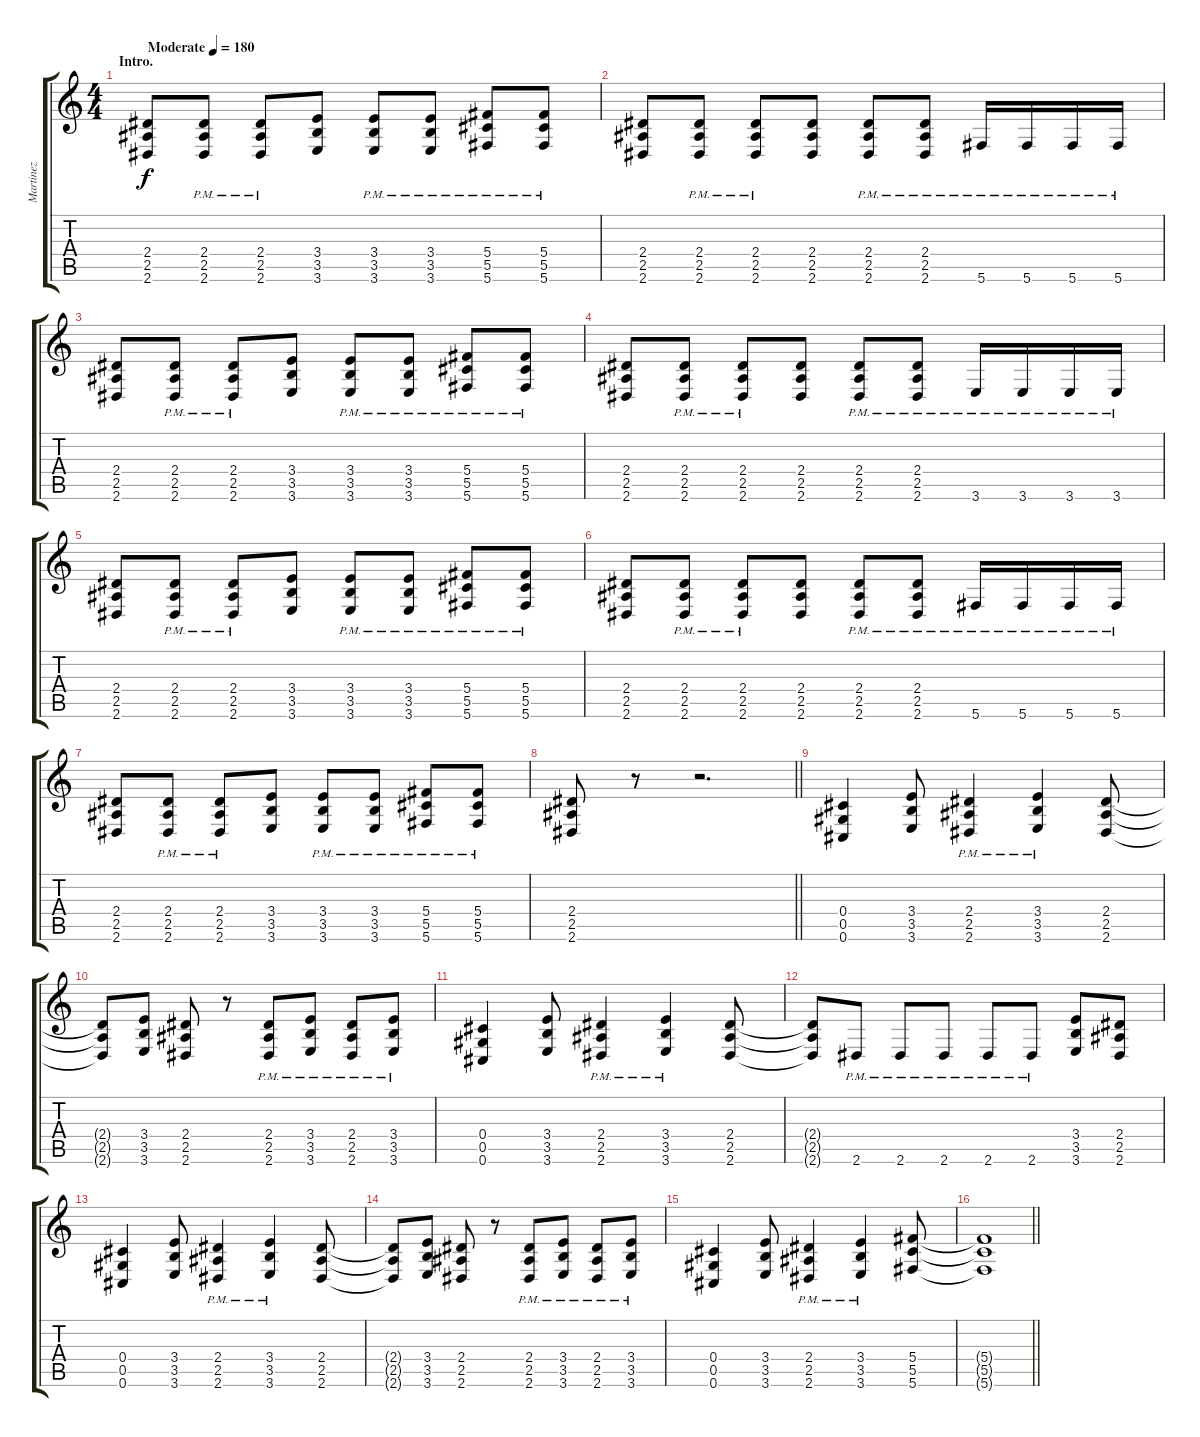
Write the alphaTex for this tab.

\track ("Martinez" "Martinez") {instrument distortionguitar}
\staff {score tabs}
\tuning (Eb4 Bb3 Gb3 Db3 Ab2 Db2) {hide}
\ts (4 4)
\section ("" "Intro.")
\tempo (180 "Moderate")
\clef g2
\ks c
(2.4 2.5 2.6).8{dy f instrument distortionguitar} (2.4{pm} 2.5{pm} 2.6{pm}).8 (2.4{pm} 2.5{pm} 2.6{pm}).8 (3.4 3.5 3.6).8 (3.4{pm} 3.5{pm} 3.6{pm}).8 (3.4{pm} 3.5{pm} 3.6{pm}).8 (5.4{pm} 5.5{pm} 5.6{pm}).8 (5.4{pm} 5.5{pm} 5.6{pm}).8 |
(2.4 2.5 2.6).8 (2.4{pm} 2.5{pm} 2.6{pm}).8 (2.4{pm} 2.5{pm} 2.6{pm}).8 (2.4 2.5 2.6).8 (2.4{pm} 2.5{pm} 2.6{pm}).8 (2.4{pm} 2.5{pm} 2.6{pm}).8 5.6{pm}.16 5.6{pm}.16 5.6{pm}.16 5.6{pm}.16 |
(2.4 2.5 2.6).8 (2.4{pm} 2.5{pm} 2.6{pm}).8 (2.4{pm} 2.5{pm} 2.6{pm}).8 (3.4 3.5 3.6).8 (3.4{pm} 3.5{pm} 3.6{pm}).8 (3.4{pm} 3.5{pm} 3.6{pm}).8 (5.4{pm} 5.5{pm} 5.6{pm}).8 (5.4{pm} 5.5{pm} 5.6{pm}).8 |
(2.4 2.5 2.6).8 (2.4{pm} 2.5{pm} 2.6{pm}).8 (2.4{pm} 2.5{pm} 2.6{pm}).8 (2.4 2.5 2.6).8 (2.4{pm} 2.5{pm} 2.6{pm}).8 (2.4{pm} 2.5{pm} 2.6{pm}).8 3.6{pm}.16 3.6{pm}.16 3.6{pm}.16 3.6{pm}.16 |
(2.4 2.5 2.6).8 (2.4{pm} 2.5{pm} 2.6{pm}).8 (2.4{pm} 2.5{pm} 2.6{pm}).8 (3.4 3.5 3.6).8 (3.4{pm} 3.5{pm} 3.6{pm}).8 (3.4{pm} 3.5{pm} 3.6{pm}).8 (5.4{pm} 5.5{pm} 5.6{pm}).8 (5.4{pm} 5.5{pm} 5.6{pm}).8 |
(2.4 2.5 2.6).8 (2.4{pm} 2.5{pm} 2.6{pm}).8 (2.4{pm} 2.5{pm} 2.6{pm}).8 (2.4 2.5 2.6).8 (2.4{pm} 2.5{pm} 2.6{pm}).8 (2.4{pm} 2.5{pm} 2.6{pm}).8 5.6{pm}.16 5.6{pm}.16 5.6{pm}.16 5.6{pm}.16 |
(2.4 2.5 2.6).8 (2.4{pm} 2.5{pm} 2.6{pm}).8 (2.4{pm} 2.5{pm} 2.6{pm}).8 (3.4 3.5 3.6).8 (3.4{pm} 3.5{pm} 3.6{pm}).8 (3.4{pm} 3.5{pm} 3.6{pm}).8 (5.4{pm} 5.5{pm} 5.6{pm}).8 (5.4{pm} 5.5{pm} 5.6{pm}).8 |
\barLineRight lightlight
(2.4 2.5 2.6).8 r.8 r.2{d} |
(0.4 0.5 0.6).4 (3.4 3.5 3.6).8 (2.4{pm} 2.5{pm} 2.6{pm}).4 (3.4{pm} 3.5{pm} 3.6{pm}).4 (2.4 2.5 2.6).8 |
(2.4{t} 2.5{t} 2.6{t}).8 (3.4 3.5 3.6).8 (2.4 2.5 2.6).8 r.8 (2.4{pm} 2.5{pm} 2.6{pm}).8 (3.4{pm} 3.5{pm} 3.6{pm}).8 (2.4{pm} 2.5{pm} 2.6{pm}).8 (3.4{pm} 3.5{pm} 3.6{pm}).8 |
(0.4 0.5 0.6).4 (3.4 3.5 3.6).8 (2.4{pm} 2.5{pm} 2.6{pm}).4 (3.4{pm} 3.5{pm} 3.6{pm}).4 (2.4 2.5 2.6).8 |
(2.4{t} 2.5{t} 2.6{t}).8 2.6{pm}.8 2.6{pm}.8 2.6{pm}.8 2.6{pm}.8 2.6{pm}.8 (3.4 3.5 3.6).8 (2.4 2.5 2.6).8 |
(0.4 0.5 0.6).4 (3.4 3.5 3.6).8 (2.4{pm} 2.5{pm} 2.6{pm}).4 (3.4{pm} 3.5{pm} 3.6{pm}).4 (2.4 2.5 2.6).8 |
(2.4{t} 2.5{t} 2.6{t}).8 (3.4 3.5 3.6).8 (2.4 2.5 2.6).8 r.8 (2.4{pm} 2.5{pm} 2.6{pm}).8 (3.4{pm} 3.5{pm} 3.6{pm}).8 (2.4{pm} 2.5{pm} 2.6{pm}).8 (3.4{pm} 3.5{pm} 3.6{pm}).8 |
(0.4 0.5 0.6).4 (3.4 3.5 3.6).8 (2.4{pm} 2.5{pm} 2.6{pm}).4 (3.4{pm} 3.5{pm} 3.6{pm}).4 (5.4 5.5 5.6).8 |
\barLineRight lightlight
(5.4{t} 5.5{t} 5.6{t}).1
